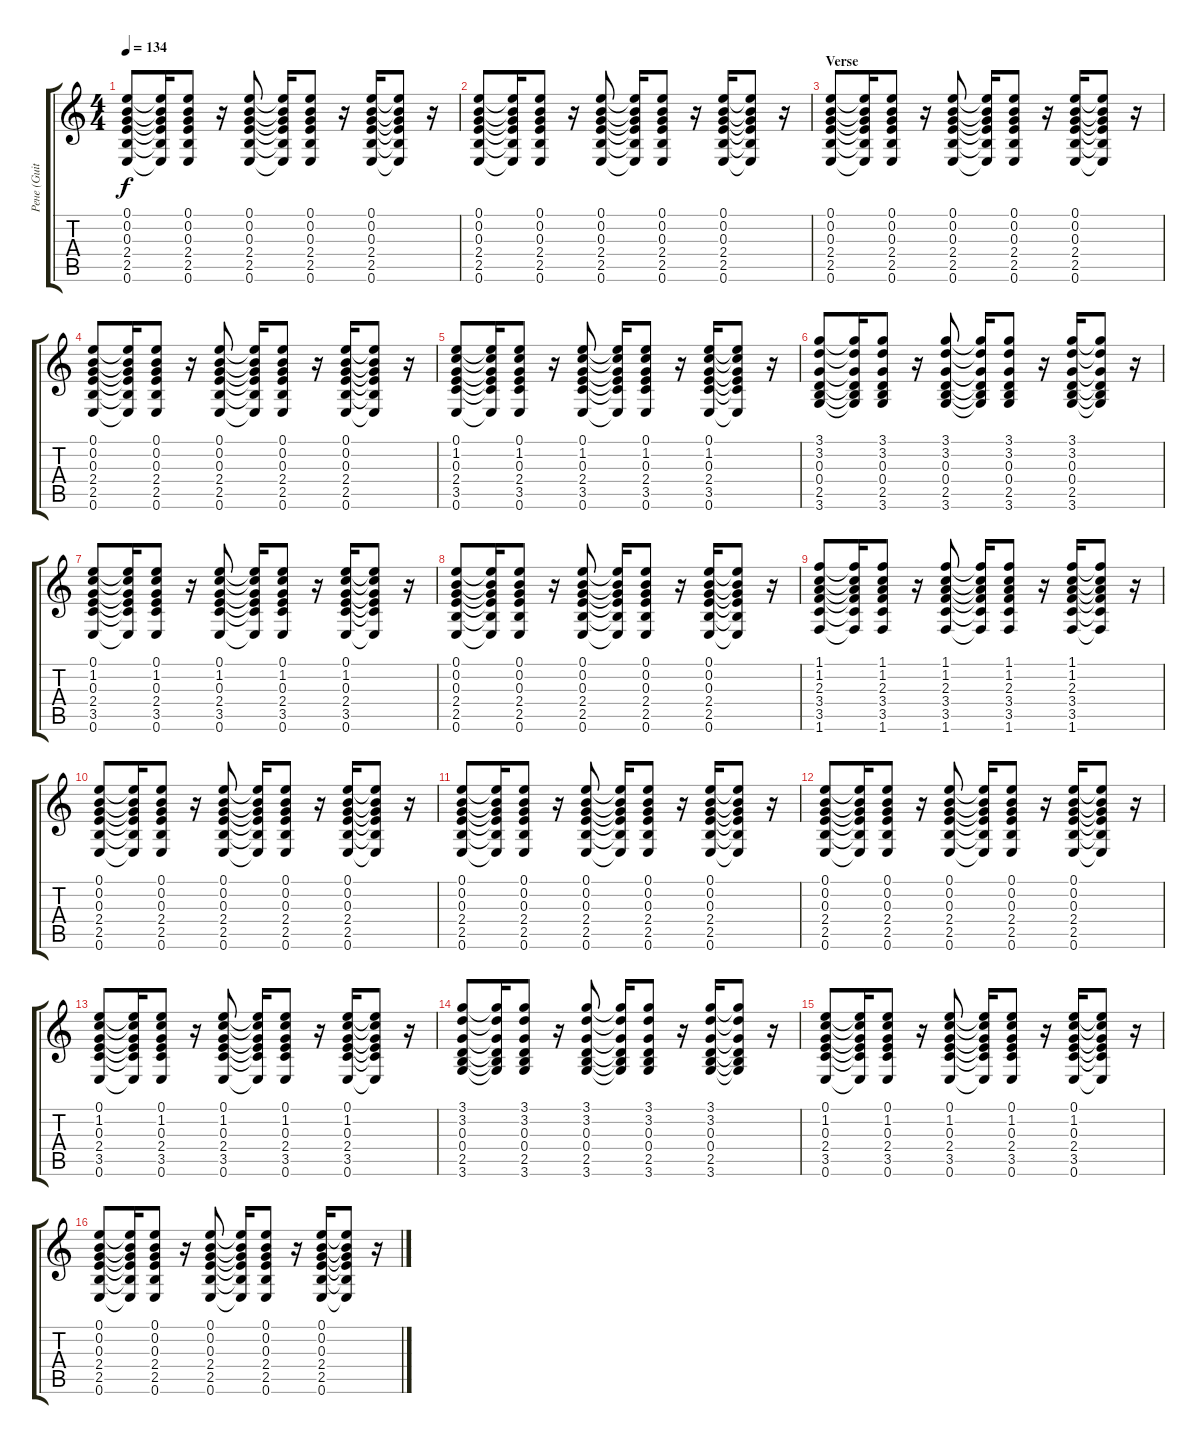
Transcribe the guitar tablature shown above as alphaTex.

\track ("Рене (Guitar 2)" "Рене (Guit") {instrument acousticguitarsteel}
\staff {score tabs}
\tuning (E4 B3 G3 D3 A2 E2) {hide}
\ts (4 4)
\tempo 134
\clef g2
\ks c
(0.1 0.2 0.3 2.4 2.5 0.6).8{dy f} (0.1{t} 0.2{t} 0.3{t} 2.4{t} 2.5{t} 0.6{t}).16 (0.1 0.2 0.3 2.4 2.5 0.6).8 r.16 (0.1 0.2 0.3 2.4 2.5 0.6).8 (0.1{t} 0.2{t} 0.3{t} 2.4{t} 2.5{t} 0.6{t}).16 (0.1 0.2 0.3 2.4 2.5 0.6).8 r.16 (0.1 0.2 0.3 2.4 2.5 0.6).16 (0.1{t} 0.2{t} 0.3{t} 2.4{t} 2.5{t} 0.6{t}).8 r.16 |
(0.1 0.2 0.3 2.4 2.5 0.6).8 (0.1{t} 0.2{t} 0.3{t} 2.4{t} 2.5{t} 0.6{t}).16 (0.1 0.2 0.3 2.4 2.5 0.6).8 r.16 (0.1 0.2 0.3 2.4 2.5 0.6).8 (0.1{t} 0.2{t} 0.3{t} 2.4{t} 2.5{t} 0.6{t}).16 (0.1 0.2 0.3 2.4 2.5 0.6).8 r.16 (0.1 0.2 0.3 2.4 2.5 0.6).16 (0.1{t} 0.2{t} 0.3{t} 2.4{t} 2.5{t} 0.6{t}).8 r.16 |
\section ("" "Verse")
(0.1 0.2 0.3 2.4 2.5 0.6).8 (0.1{t} 0.2{t} 0.3{t} 2.4{t} 2.5{t} 0.6{t}).16 (0.1 0.2 0.3 2.4 2.5 0.6).8 r.16 (0.1 0.2 0.3 2.4 2.5 0.6).8 (0.1{t} 0.2{t} 0.3{t} 2.4{t} 2.5{t} 0.6{t}).16 (0.1 0.2 0.3 2.4 2.5 0.6).8 r.16 (0.1 0.2 0.3 2.4 2.5 0.6).16 (0.1{t} 0.2{t} 0.3{t} 2.4{t} 2.5{t} 0.6{t}).8 r.16 |
(0.1 0.2 0.3 2.4 2.5 0.6).8 (0.1{t} 0.2{t} 0.3{t} 2.4{t} 2.5{t} 0.6{t}).16 (0.1 0.2 0.3 2.4 2.5 0.6).8 r.16 (0.1 0.2 0.3 2.4 2.5 0.6).8 (0.1{t} 0.2{t} 0.3{t} 2.4{t} 2.5{t} 0.6{t}).16 (0.1 0.2 0.3 2.4 2.5 0.6).8 r.16 (0.1 0.2 0.3 2.4 2.5 0.6).16 (0.1{t} 0.2{t} 0.3{t} 2.4{t} 2.5{t} 0.6{t}).8 r.16 |
(0.1 1.2 0.3 2.4 3.5 0.6).8 (0.1{t} 1.2{t} 0.3{t} 2.4{t} 3.5{t} 0.6{t}).16 (0.1 1.2 0.3 2.4 3.5 0.6).8 r.16 (0.1 1.2 0.3 2.4 3.5 0.6).8 (0.1{t} 1.2{t} 0.3{t} 2.4{t} 3.5{t} 0.6{t}).16 (0.1 1.2 0.3 2.4 3.5 0.6).8 r.16 (0.1 1.2 0.3 2.4 3.5 0.6).16 (0.1{t} 1.2{t} 0.3{t} 2.4{t} 3.5{t} 0.6{t}).8 r.16 |
(3.1 3.2 0.3 0.4 2.5 3.6).8 (3.1{t} 3.2{t} 0.3{t} 0.4{t} 2.5{t} 3.6{t}).16 (3.1 3.2 0.3 0.4 2.5 3.6).8 r.16 (3.1 3.2 0.3 0.4 2.5 3.6).8 (3.1{t} 3.2{t} 0.3{t} 0.4{t} 2.5{t} 3.6{t}).16 (3.1 3.2 0.3 0.4 2.5 3.6).8 r.16 (3.1 3.2 0.3 0.4 2.5 3.6).16 (3.1{t} 3.2{t} 0.3{t} 0.4{t} 2.5{t} 3.6{t}).8 r.16 |
(0.1 1.2 0.3 2.4 3.5 0.6).8 (0.1{t} 1.2{t} 0.3{t} 2.4{t} 3.5{t} 0.6{t}).16 (0.1 1.2 0.3 2.4 3.5 0.6).8 r.16 (0.1 1.2 0.3 2.4 3.5 0.6).8 (0.1{t} 1.2{t} 0.3{t} 2.4{t} 3.5{t} 0.6{t}).16 (0.1 1.2 0.3 2.4 3.5 0.6).8 r.16 (0.1 1.2 0.3 2.4 3.5 0.6).16 (0.1{t} 1.2{t} 0.3{t} 2.4{t} 3.5{t} 0.6{t}).8 r.16 |
(0.1 0.2 0.3 2.4 2.5 0.6).8 (0.1{t} 0.2{t} 0.3{t} 2.4{t} 2.5{t} 0.6{t}).16 (0.1 0.2 0.3 2.4 2.5 0.6).8 r.16 (0.1 0.2 0.3 2.4 2.5 0.6).8 (0.1{t} 0.2{t} 0.3{t} 2.4{t} 2.5{t} 0.6{t}).16 (0.1 0.2 0.3 2.4 2.5 0.6).8 r.16 (0.1 0.2 0.3 2.4 2.5 0.6).16 (0.1{t} 0.2{t} 0.3{t} 2.4{t} 2.5{t} 0.6{t}).8 r.16 |
(1.1 1.2 2.3 3.4 3.5 1.6).8 (1.1{t} 1.2{t} 2.3{t} 3.4{t} 3.5{t} 1.6{t}).16 (1.1 1.2 2.3 3.4 3.5 1.6).8 r.16 (1.1 1.2 2.3 3.4 3.5 1.6).8 (1.1{t} 1.2{t} 2.3{t} 3.4{t} 3.5{t} 1.6{t}).16 (1.1 1.2 2.3 3.4 3.5 1.6).8 r.16 (1.1 1.2 2.3 3.4 3.5 1.6).16 (1.1{t} 1.2{t} 2.3{t} 3.4{t} 3.5{t} 1.6{t}).8 r.16 |
(0.1 0.2 0.3 2.4 2.5 0.6).8 (0.1{t} 0.2{t} 0.3{t} 2.4{t} 2.5{t} 0.6{t}).16 (0.1 0.2 0.3 2.4 2.5 0.6).8 r.16 (0.1 0.2 0.3 2.4 2.5 0.6).8 (0.1{t} 0.2{t} 0.3{t} 2.4{t} 2.5{t} 0.6{t}).16 (0.1 0.2 0.3 2.4 2.5 0.6).8 r.16 (0.1 0.2 0.3 2.4 2.5 0.6).16 (0.1{t} 0.2{t} 0.3{t} 2.4{t} 2.5{t} 0.6{t}).8 r.16 |
(0.1 0.2 0.3 2.4 2.5 0.6).8 (0.1{t} 0.2{t} 0.3{t} 2.4{t} 2.5{t} 0.6{t}).16 (0.1 0.2 0.3 2.4 2.5 0.6).8 r.16 (0.1 0.2 0.3 2.4 2.5 0.6).8 (0.1{t} 0.2{t} 0.3{t} 2.4{t} 2.5{t} 0.6{t}).16 (0.1 0.2 0.3 2.4 2.5 0.6).8 r.16 (0.1 0.2 0.3 2.4 2.5 0.6).16 (0.1{t} 0.2{t} 0.3{t} 2.4{t} 2.5{t} 0.6{t}).8 r.16 |
(0.1 0.2 0.3 2.4 2.5 0.6).8 (0.1{t} 0.2{t} 0.3{t} 2.4{t} 2.5{t} 0.6{t}).16 (0.1 0.2 0.3 2.4 2.5 0.6).8 r.16 (0.1 0.2 0.3 2.4 2.5 0.6).8 (0.1{t} 0.2{t} 0.3{t} 2.4{t} 2.5{t} 0.6{t}).16 (0.1 0.2 0.3 2.4 2.5 0.6).8 r.16 (0.1 0.2 0.3 2.4 2.5 0.6).16 (0.1{t} 0.2{t} 0.3{t} 2.4{t} 2.5{t} 0.6{t}).8 r.16 |
(0.1 1.2 0.3 2.4 3.5 0.6).8 (0.1{t} 1.2{t} 0.3{t} 2.4{t} 3.5{t} 0.6{t}).16 (0.1 1.2 0.3 2.4 3.5 0.6).8 r.16 (0.1 1.2 0.3 2.4 3.5 0.6).8 (0.1{t} 1.2{t} 0.3{t} 2.4{t} 3.5{t} 0.6{t}).16 (0.1 1.2 0.3 2.4 3.5 0.6).8 r.16 (0.1 1.2 0.3 2.4 3.5 0.6).16 (0.1{t} 1.2{t} 0.3{t} 2.4{t} 3.5{t} 0.6{t}).8 r.16 |
(3.1 3.2 0.3 0.4 2.5 3.6).8 (3.1{t} 3.2{t} 0.3{t} 0.4{t} 2.5{t} 3.6{t}).16 (3.1 3.2 0.3 0.4 2.5 3.6).8 r.16 (3.1 3.2 0.3 0.4 2.5 3.6).8 (3.1{t} 3.2{t} 0.3{t} 0.4{t} 2.5{t} 3.6{t}).16 (3.1 3.2 0.3 0.4 2.5 3.6).8 r.16 (3.1 3.2 0.3 0.4 2.5 3.6).16 (3.1{t} 3.2{t} 0.3{t} 0.4{t} 2.5{t} 3.6{t}).8 r.16 |
(0.1 1.2 0.3 2.4 3.5 0.6).8 (0.1{t} 1.2{t} 0.3{t} 2.4{t} 3.5{t} 0.6{t}).16 (0.1 1.2 0.3 2.4 3.5 0.6).8 r.16 (0.1 1.2 0.3 2.4 3.5 0.6).8 (0.1{t} 1.2{t} 0.3{t} 2.4{t} 3.5{t} 0.6{t}).16 (0.1 1.2 0.3 2.4 3.5 0.6).8 r.16 (0.1 1.2 0.3 2.4 3.5 0.6).16 (0.1{t} 1.2{t} 0.3{t} 2.4{t} 3.5{t} 0.6{t}).8 r.16 |
(0.1 0.2 0.3 2.4 2.5 0.6).8 (0.1{t} 0.2{t} 0.3{t} 2.4{t} 2.5{t} 0.6{t}).16 (0.1 0.2 0.3 2.4 2.5 0.6).8 r.16 (0.1 0.2 0.3 2.4 2.5 0.6).8 (0.1{t} 0.2{t} 0.3{t} 2.4{t} 2.5{t} 0.6{t}).16 (0.1 0.2 0.3 2.4 2.5 0.6).8 r.16 (0.1 0.2 0.3 2.4 2.5 0.6).16 (0.1{t} 0.2{t} 0.3{t} 2.4{t} 2.5{t} 0.6{t}).8 r.16
